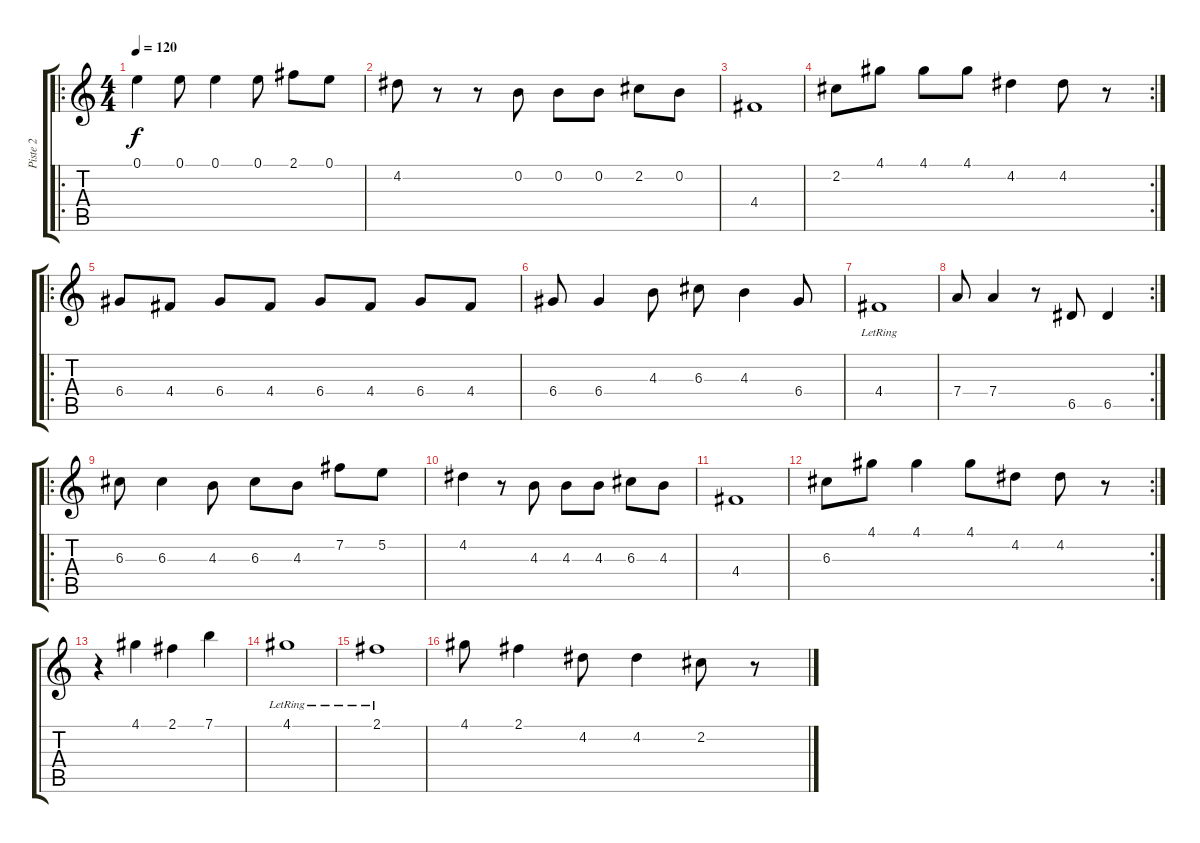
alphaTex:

\track ("Piste 2" "Piste 2") {instrument electricguitarjazz}
\staff {score tabs}
\tuning (E4 B3 G3 D3 A2 E2) {hide}
\ro
\ts (4 4)
\tempo 120
\clef g2
\ks c
0.1.4{dy f} 0.1.8 0.1.4 0.1.8 2.1.8 0.1.8 |
4.2.8 r.8 r.8 0.2.8 0.2.8 0.2.8 2.2.8 0.2.8 |
4.4.1 |
\rc 2
2.2.8 4.1.8 4.1.8 4.1.8 4.2.4 4.2.8 r.8 |
\ro
6.4.8 4.4.8 6.4.8 4.4.8 6.4.8 4.4.8 6.4.8 4.4.8 |
6.4.8 6.4.4 4.3.8 6.3.8 4.3.4 6.4.8 |
4.4{lr}.1 |
\rc 2
7.4.8 7.4.4 r.8 6.5.8 6.5.4 |
\ro
6.3.8 6.3.4 4.3.8 6.3.8 4.3.8 7.2.8 5.2.8 |
4.2.4 r.8 4.3.8 4.3.8 4.3.8 6.3.8 4.3.8 |
4.4.1 |
\rc 2
6.3.8 4.1.8 4.1.4 4.1.8 4.2.8 4.2.8 r.8 |
r.4 4.1.4 2.1.4 7.1.4 |
4.1{lr}.1 |
2.1{lr}.1 |
4.1.8 2.1.4 4.2.8 4.2.4 2.2.8 r.8
